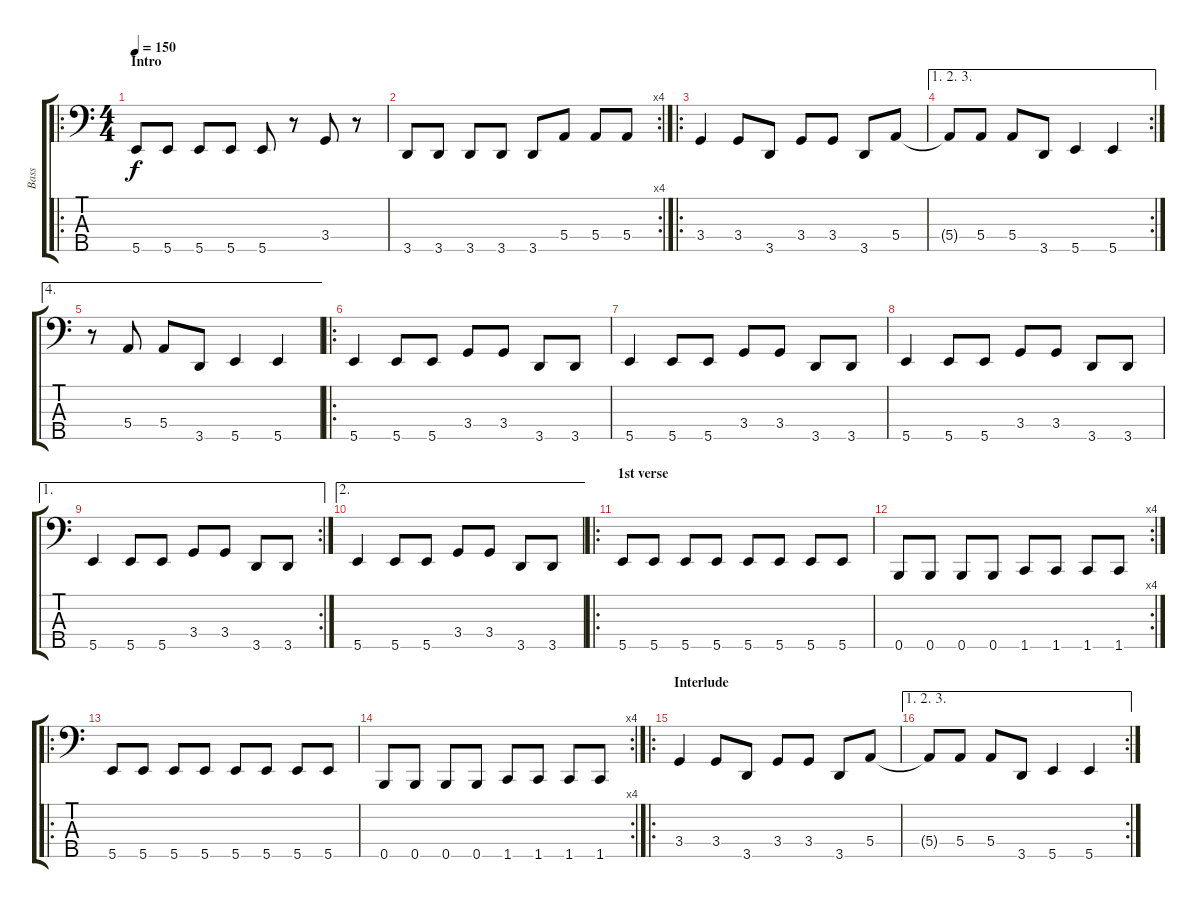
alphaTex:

\track ("Bass" "Bass") {instrument electricbassfinger}
\staff {score tabs}
\tuning (G2 D2 A1 E1 B0) {hide}
\ro
\ts (4 4)
\section ("" "Intro")
\tempo 150
\clef f4
\ks c
5.5.8{dy f instrument electricbassfinger} 5.5.8 5.5.8 5.5.8 5.5.8 r.8 3.4.8 r.8 |
\rc 4
3.5.8 3.5.8 3.5.8 3.5.8 3.5.8 5.4.8 5.4.8 5.4.8 |
\ro
3.4.4 3.4.8 3.5.8 3.4.8 3.4.8 3.5.8 5.4.8 |
\ae (1 2 3)
\rc 2
5.4{t}.8 5.4.8 5.4.8 3.5.8 5.5.4 5.5.4 |
\ae 4
r.8 5.4.8 5.4.8 3.5.8 5.5.4 5.5.4 |
\ro
5.5.4 5.5.8 5.5.8 3.4.8 3.4.8 3.5.8 3.5.8 |
5.5.4 5.5.8 5.5.8 3.4.8 3.4.8 3.5.8 3.5.8 |
5.5.4 5.5.8 5.5.8 3.4.8 3.4.8 3.5.8 3.5.8 |
\ae 1
\rc 2
5.5.4 5.5.8 5.5.8 3.4.8 3.4.8 3.5.8 3.5.8 |
\ae 2
5.5.4 5.5.8 5.5.8 3.4.8 3.4.8 3.5.8 3.5.8 |
\ro
\section ("" "1st verse")
5.5.8 5.5.8 5.5.8 5.5.8 5.5.8 5.5.8 5.5.8 5.5.8 |
\rc 4
0.5.8 0.5.8 0.5.8 0.5.8 1.5.8 1.5.8 1.5.8 1.5.8 |
\ro
5.5.8 5.5.8 5.5.8 5.5.8 5.5.8 5.5.8 5.5.8 5.5.8 |
\rc 4
0.5.8 0.5.8 0.5.8 0.5.8 1.5.8 1.5.8 1.5.8 1.5.8 |
\ro
\section ("" "Interlude")
3.4.4 3.4.8 3.5.8 3.4.8 3.4.8 3.5.8 5.4.8 |
\ae (1 2 3)
\rc 2
5.4{t}.8 5.4.8 5.4.8 3.5.8 5.5.4 5.5.4
